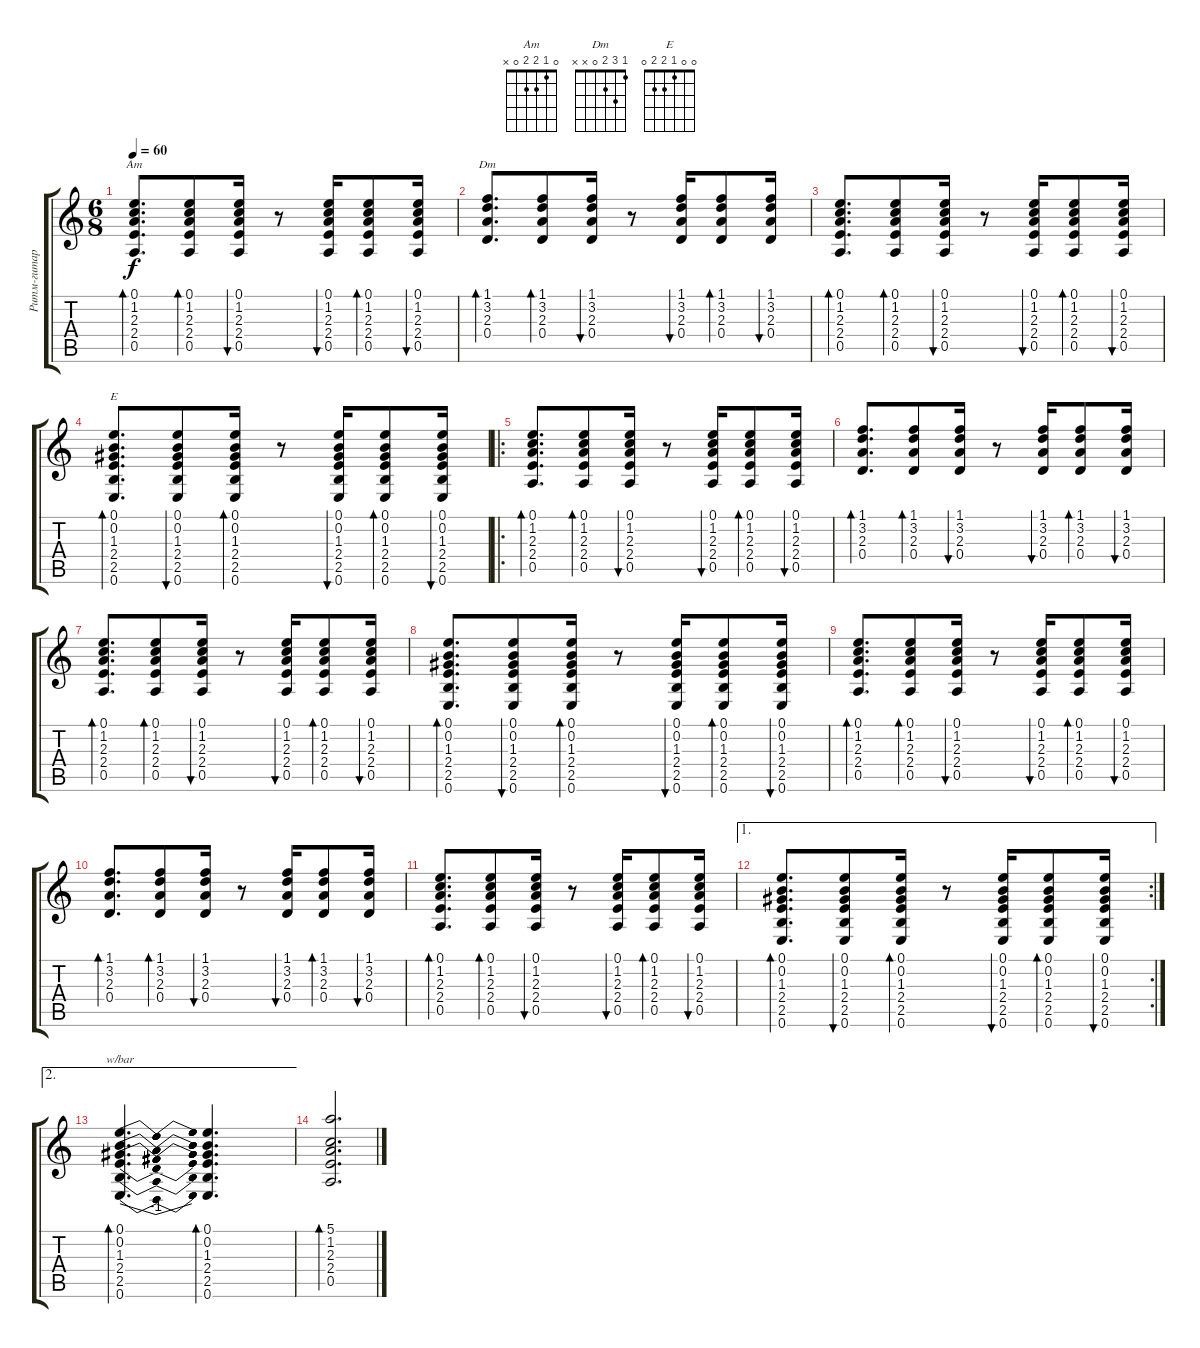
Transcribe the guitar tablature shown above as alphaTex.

\track ("Ритм-гитара" "Ритм-гитар") {instrument acousticguitarsteel}
\staff {score tabs}
\tuning (E4 B3 G3 D3 A2 E2) {hide}
\chord ("Am" 0 1 2 2 0 x)
\chord ("Dm" 1 3 2 0 x x)
\chord ("E" 0 0 1 2 2 0)
\ts (6 8)
\tempo 60
\clef g2
\ks c
(0.1 1.2 2.3 2.4 0.5).8{d bd 60 ch "Am" dy f} (0.1 1.2 2.3 2.4 0.5).8{bd 60} (0.1 1.2 2.3 2.4 0.5).16{bu 60} r.8 (0.1 1.2 2.3 2.4 0.5).16{bu 60} (0.1 1.2 2.3 2.4 0.5).8{bd 60} (0.1 1.2 2.3 2.4 0.5).16{bu 60} |
(1.1 3.2 2.3 0.4).8{d bd 60 ch "Dm"} (1.1 3.2 2.3 0.4).8{bd 60} (1.1 3.2 2.3 0.4).16{bu 60} r.8 (1.1 3.2 2.3 0.4).16{bu 60} (1.1 3.2 2.3 0.4).8{bd 60} (1.1 3.2 2.3 0.4).16{bu 60} |
(0.1 1.2 2.3 2.4 0.5).8{d bd 60} (0.1 1.2 2.3 2.4 0.5).8{bd 60} (0.1 1.2 2.3 2.4 0.5).16{bu 60} r.8 (0.1 1.2 2.3 2.4 0.5).16{bu 60} (0.1 1.2 2.3 2.4 0.5).8{bd 60} (0.1 1.2 2.3 2.4 0.5).16{bu 60} |
(0.1 0.2 1.3 2.4 2.5 0.6).8{d bd 60 ch "E"} (0.1 0.2 1.3 2.4 2.5 0.6).8{bu 60} (0.1 0.2 1.3 2.4 2.5 0.6).16{bd 60} r.8 (0.1 0.2 1.3 2.4 2.5 0.6).16{bu 60} (0.1 0.2 1.3 2.4 2.5 0.6).8{bd 60} (0.1 0.2 1.3 2.4 2.5 0.6).16{bu 60} |
\ro
(0.1 1.2 2.3 2.4 0.5).8{d bd 60} (0.1 1.2 2.3 2.4 0.5).8{bd 60} (0.1 1.2 2.3 2.4 0.5).16{bu 60} r.8 (0.1 1.2 2.3 2.4 0.5).16{bu 60} (0.1 1.2 2.3 2.4 0.5).8{bd 60} (0.1 1.2 2.3 2.4 0.5).16{bu 60} |
(1.1 3.2 2.3 0.4).8{d bd 60} (1.1 3.2 2.3 0.4).8{bd 60} (1.1 3.2 2.3 0.4).16{bu 60} r.8 (1.1 3.2 2.3 0.4).16{bu 60} (1.1 3.2 2.3 0.4).8{bd 60} (1.1 3.2 2.3 0.4).16{bu 60} |
(0.1 1.2 2.3 2.4 0.5).8{d bd 60} (0.1 1.2 2.3 2.4 0.5).8{bd 60} (0.1 1.2 2.3 2.4 0.5).16{bu 60} r.8 (0.1 1.2 2.3 2.4 0.5).16{bu 60} (0.1 1.2 2.3 2.4 0.5).8{bd 60} (0.1 1.2 2.3 2.4 0.5).16{bu 60} |
(0.1 0.2 1.3 2.4 2.5 0.6).8{d bd 60} (0.1 0.2 1.3 2.4 2.5 0.6).8{bu 60} (0.1 0.2 1.3 2.4 2.5 0.6).16{bd 60} r.8 (0.1 0.2 1.3 2.4 2.5 0.6).16{bu 60} (0.1 0.2 1.3 2.4 2.5 0.6).8{bd 60} (0.1 0.2 1.3 2.4 2.5 0.6).16{bu 60} |
(0.1 1.2 2.3 2.4 0.5).8{d bd 60} (0.1 1.2 2.3 2.4 0.5).8{bd 60} (0.1 1.2 2.3 2.4 0.5).16{bu 60} r.8 (0.1 1.2 2.3 2.4 0.5).16{bu 60} (0.1 1.2 2.3 2.4 0.5).8{bd 60} (0.1 1.2 2.3 2.4 0.5).16{bu 60} |
(1.1 3.2 2.3 0.4).8{d bd 60} (1.1 3.2 2.3 0.4).8{bd 60} (1.1 3.2 2.3 0.4).16{bu 60} r.8 (1.1 3.2 2.3 0.4).16{bu 60} (1.1 3.2 2.3 0.4).8{bd 60} (1.1 3.2 2.3 0.4).16{bu 60} |
(0.1 1.2 2.3 2.4 0.5).8{d bd 60} (0.1 1.2 2.3 2.4 0.5).8{bd 60} (0.1 1.2 2.3 2.4 0.5).16{bu 60} r.8 (0.1 1.2 2.3 2.4 0.5).16{bu 60} (0.1 1.2 2.3 2.4 0.5).8{bd 60} (0.1 1.2 2.3 2.4 0.5).16{bu 60} |
\ae 1
\rc 2
(0.1 0.2 1.3 2.4 2.5 0.6).8{d bd 60} (0.1 0.2 1.3 2.4 2.5 0.6).8{bu 60} (0.1 0.2 1.3 2.4 2.5 0.6).16{bd 60} r.8 (0.1 0.2 1.3 2.4 2.5 0.6).16{bu 60} (0.1 0.2 1.3 2.4 2.5 0.6).8{bd 60} (0.1 0.2 1.3 2.4 2.5 0.6).16{bu 60} |
\ae 2
(0.1 0.2 1.3 2.4 2.5 0.6).4{d tbe (dip default 0 0 30 -4 60 0) bd 240} (0.1 0.2 1.3 2.4 2.5 0.6).4{d bd 240} |
(5.1 1.2 2.3 2.4 0.5).2{d bd 240}
